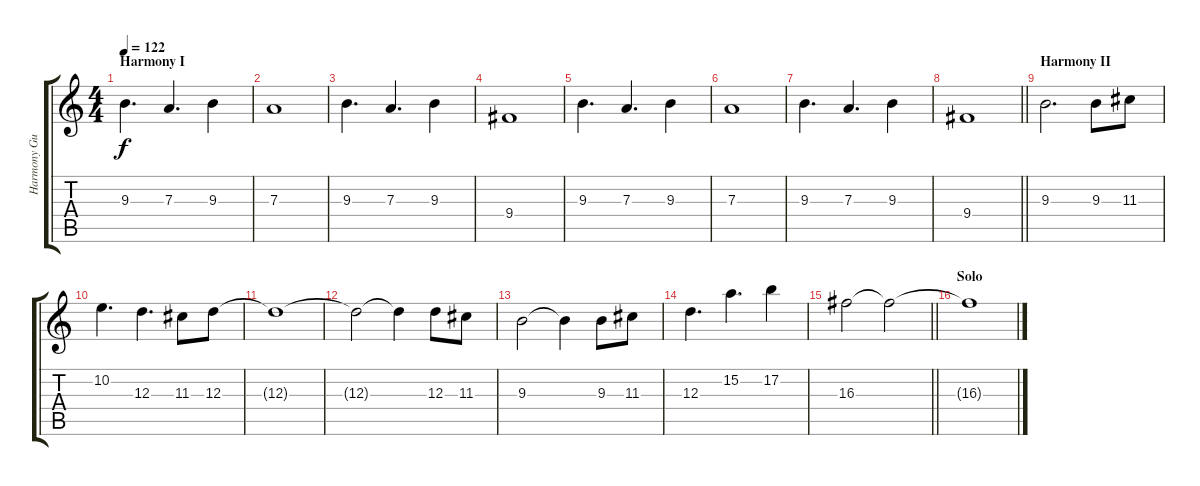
\track ("Harmony Guitar II" "Harmony Gu") {instrument distortionguitar}
\staff {score tabs}
\tuning (B3 Gb3 D3 A2 E2 B1) {hide}
\ts (4 4)
\section ("" "Harmony I")
\tempo 122
\clef g2
\ks c
9.3.4{d dy f} 7.3.4{d} 9.3.4 |
7.3.1 |
9.3.4{d} 7.3.4{d} 9.3.4 |
9.4.1 |
9.3.4{d} 7.3.4{d} 9.3.4 |
7.3.1 |
9.3.4{d} 7.3.4{d} 9.3.4 |
\barLineRight lightlight
9.4.1 |
\section ("" "Harmony II")
9.3.2{d} 9.3.8 11.3.8 |
10.2.4{d} 12.3.4{d} 11.3.8 12.3.8 |
12.3{t}.1 |
12.3{t}.2 12.3{t}.4 12.3.8 11.3.8 |
9.3.2 9.3{t}.4 9.3.8 11.3.8 |
12.3.4{d} 15.2.4{d} 17.2.4 |
\barLineRight lightlight
16.3.2 16.3{t}.2{volume 4} |
\section ("" "Solo")
16.3{t}.1
